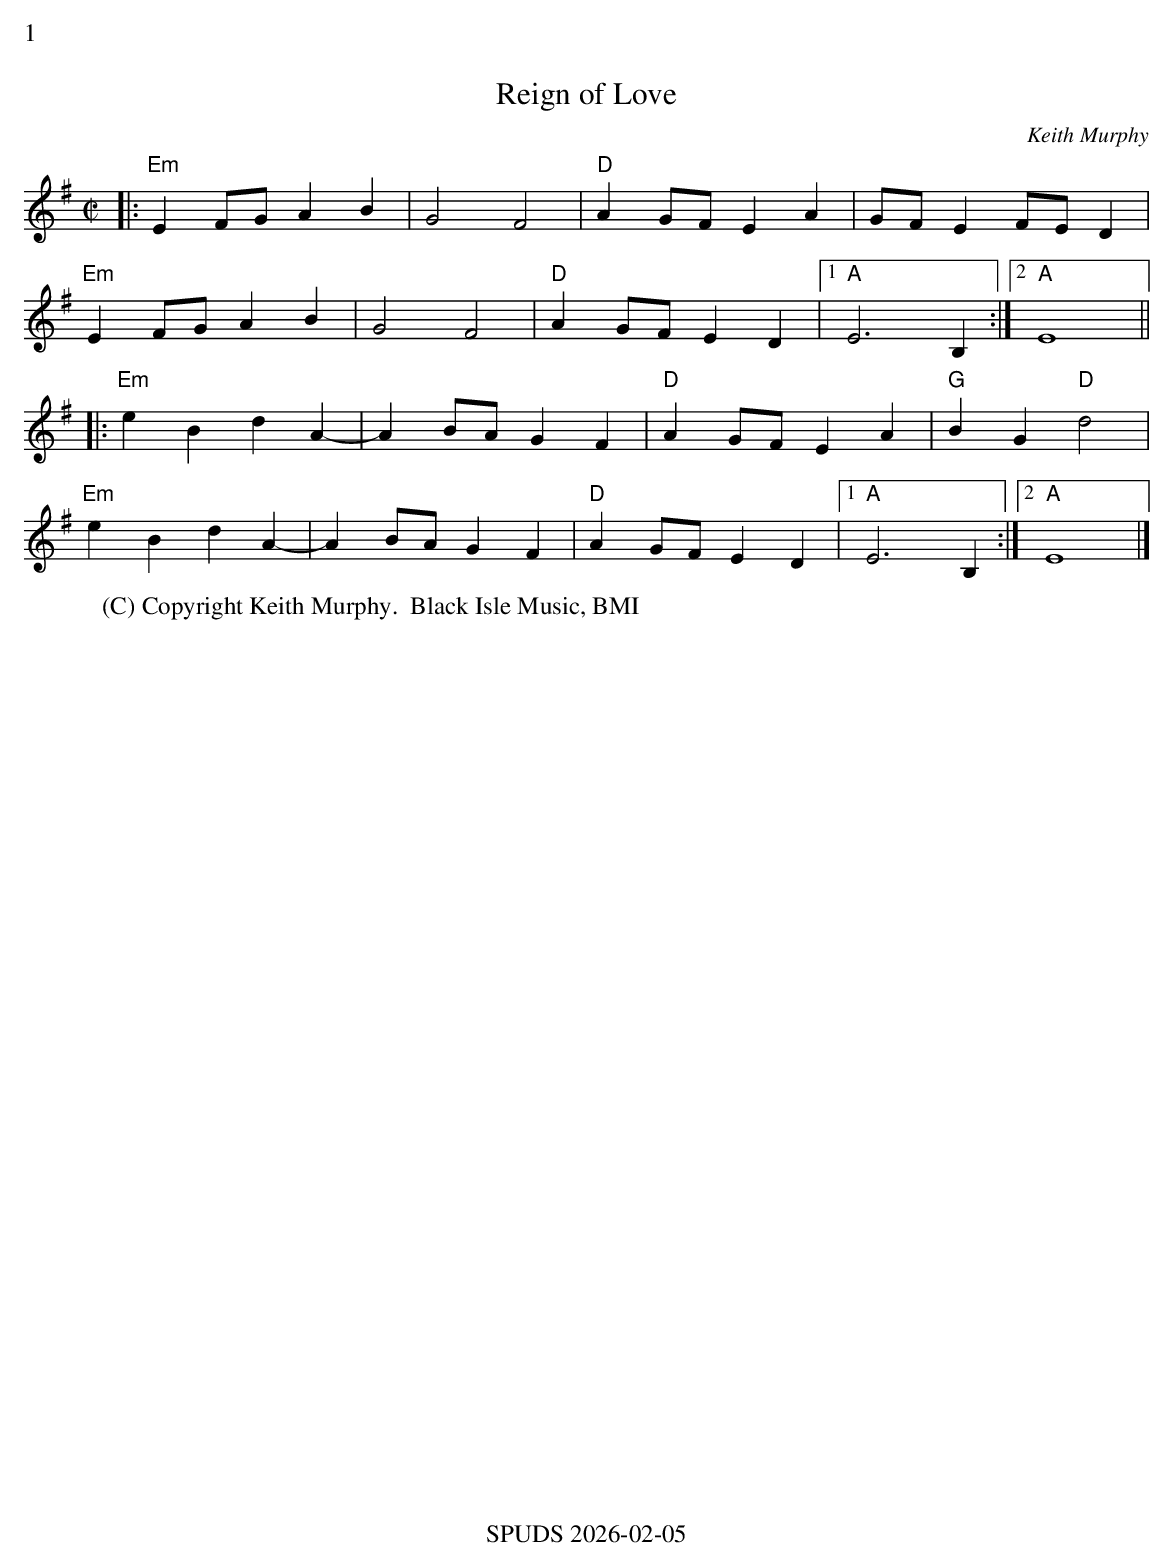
X:1
%%text 1
T:Reign of Love
C:Keith Murphy
M:C|
K:Em
L:1/4
|:"Em"E F/2G/2 A B|G2 F2|"D"A G/2F/2 E A|G/2F/2 E F/2E/2 D|
  "Em"E F/2G/2 A B|G2 F2|"D"A G/2F/2 E D|1 "A" E3 B,:|2 "A" E4||
|:"Em"e B d A-|A B/2A/2 G F|"D"A G/2F/2 E A|"G"B G"D"d2|
  "Em"e B d A-|A B/2A/2 G F|"D"A G/2F/2 E D|1 "A" E3 B,:|2 "A" E4|]
W:(C) Copyright Keith Murphy.  Black Isle Music, BMI
